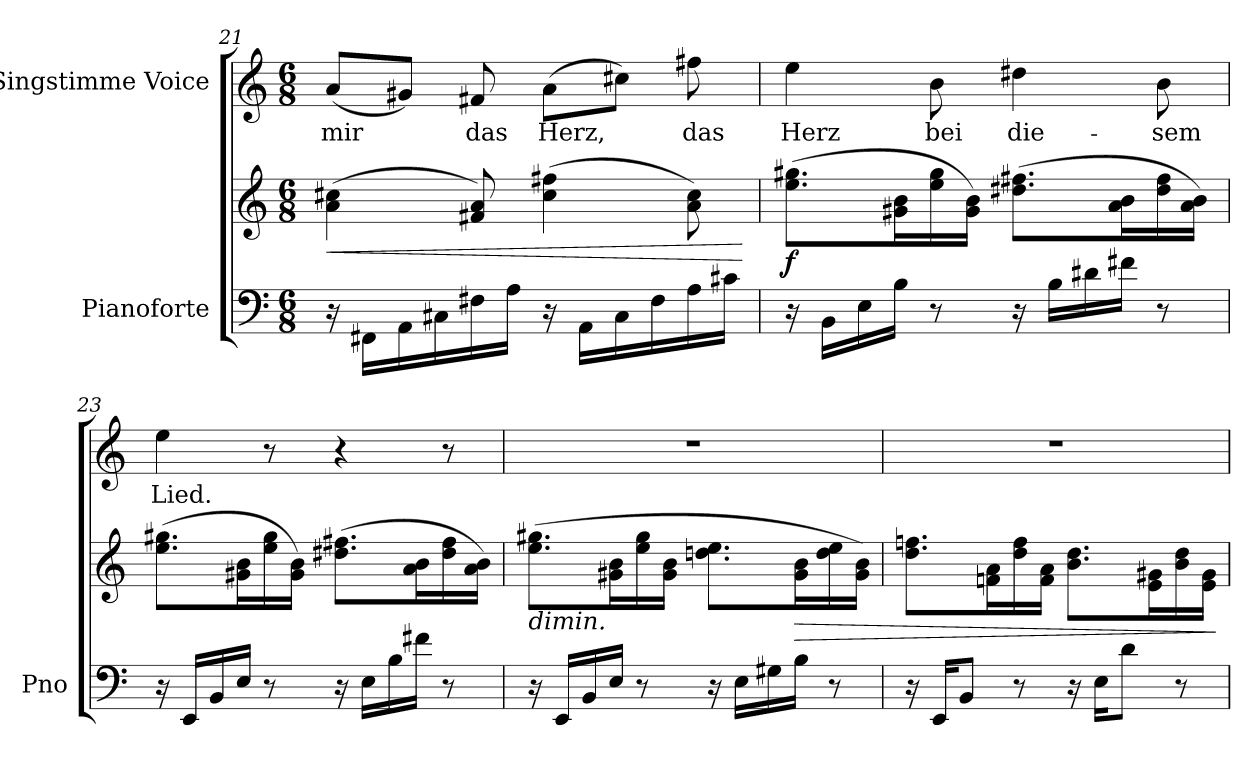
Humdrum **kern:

**kern	**kern	**dynam	**kern	**text
*part2	*part2	*part2	*part1	*part1
*staff3	*staff2	*staff2/3	*staff1	*staff1
*I"Pianoforte	*	*	*I"Singstimme Voice	*
*I'Pno	*	*	*	*
*clefF4	*clefG2	*	*clefG2	*
*k[]	*k[]	*	*k[]	*
*M6/8	*M6/8	*	*M6/8	*
=21	=21	=21	=21	=21
!	!	!LO:HP:b	!	!
16r	(4a\ 4cc#X\	<	(8a/L	mir
16FF#X\LL	.	.	.	.
16AA\	.	.	8g#X/J)	.
16C#X\	.	.	.	.
16F#X\	8f#X/ 8a/)	.	8f#X/	das
16A\JJ	.	.	.	.
16r	(4cc#\ 4ff#X\	.	(8a\L	Herz,
16AA\LL	.	.	.	.
16C#\	.	.	8cc#X\J)	.
16F#\	.	.	.	.
16A\	8a\ 8cc#\)	.	8ff#X\	das
16c#X\JJ	.	.	.	.
.	.	[	.	.
=22	=22	=22	=22	=22
!	!	!LO:DY:b	!	!
16r	(8.ee\ 8.gg#X\L	f	4ee\	Herz
16BB\LL	.	.	.	.
16E\	.	.	.	.
16B\JJ	16g#X\ 16b\L	.	.	.
8r	16ee\ 16gg#\	.	8b\	bei
.	16g#\ 16b\JJ)	.	.	.
16r	(8.dd#X\ 8.ff#X\L	.	4dd#X\	die-
16B\LL	.	.	.	.
16d#X\	.	.	.	.
16f#X\JJ	16a\ 16b\L	.	.	.
8r	16dd#\ 16ff#\	.	8b\	-sem
.	16a\ 16b\JJ)	.	.	.
=23	=23	=23	=23	=23
16r	(8.ee\ 8.gg#X\L	.	4ee\	Lied.
16EE/LL	.	.	.	.
16BB/	.	.	.	.
16E/JJ	16g#X\ 16b\L	.	.	.
8r	16ee\ 16gg#\	.	8r	.
.	16g#\ 16b\JJ)	.	.	.
16r	(8.dd#X\ 8.ff#X\L	.	4r	.
16E\LL	.	.	.	.
16B\	.	.	.	.
16f#X\JJ	16a\ 16b\L	.	.	.
8r	16dd#\ 16ff#\	.	8r	.
.	16a\ 16b\JJ)	.	.	.
=24	=24	=24	=24	=24
!	!LO:TX:b:i:t=dimin.	!	!	!
16r	(8.ee\ 8.gg#X\L	.	2.r	.
16EE/LL	.	.	.	.
16BB/	.	.	.	.
16E/JJ	16g#X\ 16b\L	.	.	.
8r	16ee\ 16gg#\	.	.	.
.	16g#\ 16b\JJ	.	.	.
16r	8.ddn\ 8.ee\L	.	.	.
16E\LL	.	.	.	.
16G#X\	.	.	.	.
!	!	!LO:HP:b	!	!
16B\JJ	16g#\ 16b\L	>	.	.
8r	16dd\ 16ee\	.	.	.
.	16g#\ 16b\JJ)	.	.	.
=25	=25	=25	=25	=25
16r	8.dd\ 8.ffn\L	.	2.r	.
16EE/KL	.	.	.	.
8BB/J	.	.	.	.
.	16fn\ 16a\L	.	.	.
8r	16dd\ 16ff\	.	.	.
.	16f\ 16a\JJ	.	.	.
16r	8.b\ 8.dd\L	.	.	.
16E\KL	.	.	.	.
8d\J	.	.	.	.
.	16e\ 16g#X\L	.	.	.
8r	16b\ 16dd\	.	.	.
.	16e\ 16g#\JJ	.	.	.
.	.	]	.	.
=	=	=	=	=
*-	*-	*-	*-	*-
